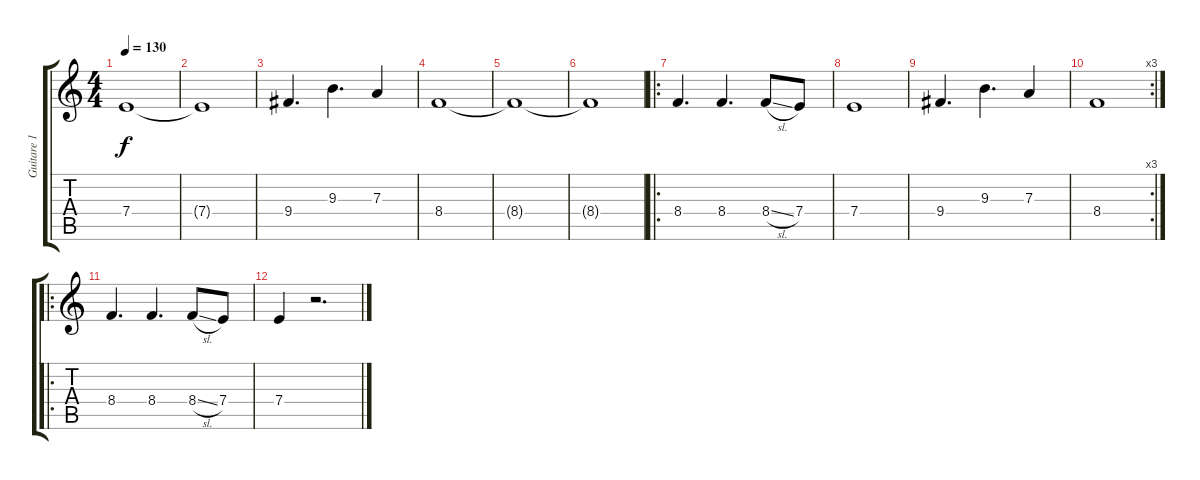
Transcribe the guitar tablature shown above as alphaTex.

\track ("Guitare 1" "Guitare 1") {instrument distortionguitar}
\staff {score tabs}
\tuning (B3 Gb3 D3 A2 E2 B1) {hide}
\ts (4 4)
\tempo 130
\clef g2
\ks c
7.4{t}.1{dy f} |
7.4{t}.1 |
9.4.4{d} 9.3.4{d} 7.3.4 |
8.4.1 |
8.4{t}.1 |
8.4{t}.1 |
\ro
8.4.4{d} 8.4.4{d} 8.4{sl}.8 7.4.8 |
7.4.1 |
9.4.4{d} 9.3.4{d} 7.3.4 |
\rc 3
8.4.1 |
\ro
8.4.4{d} 8.4.4{d} 8.4{sl}.8 7.4.8 |
7.4.4 r.2{d}
